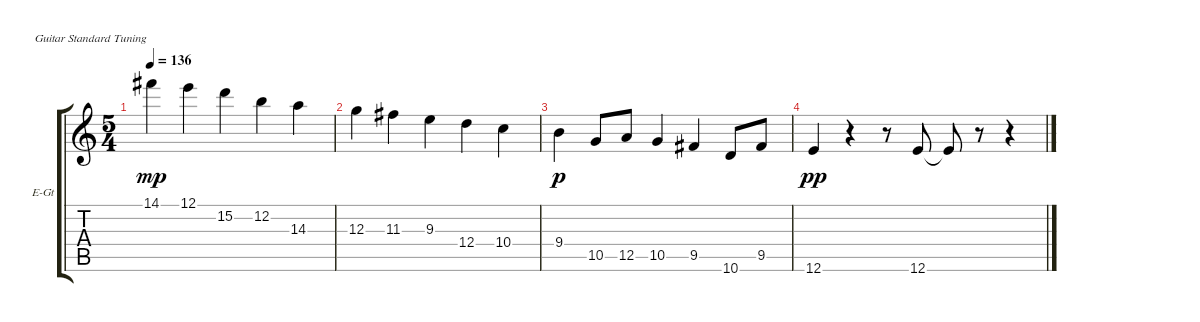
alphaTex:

\bracketExtendMode groupsimilarinstruments
\firstSystemTrackNameOrientation horizontal
\otherSystemsTrackNameOrientation horizontal
\track ("Overdrive Outro doubling" "E-Gt") {instrument overdrivenguitar}
\staff {score tabs}
\tuning (E4 B3 G3 D3 A2 E2)
\ts (5 4)
\tempo 136
\clef g2
\scale
0.279693
\ks c
14.1.4{dy mp} 12.1.4 15.2.4 12.2.4 14.3.4 |
12.3.4 11.3.4 9.3.4 12.4.4 10.4.4 |
9.4.4{dy p} 10.5.8 12.5.8 10.5.4 9.5.4 10.6.8 9.5.8 |
12.6.4{dy pp} r.4 r.8 12.6.8 12.6{t}.8 r.8 r.4
